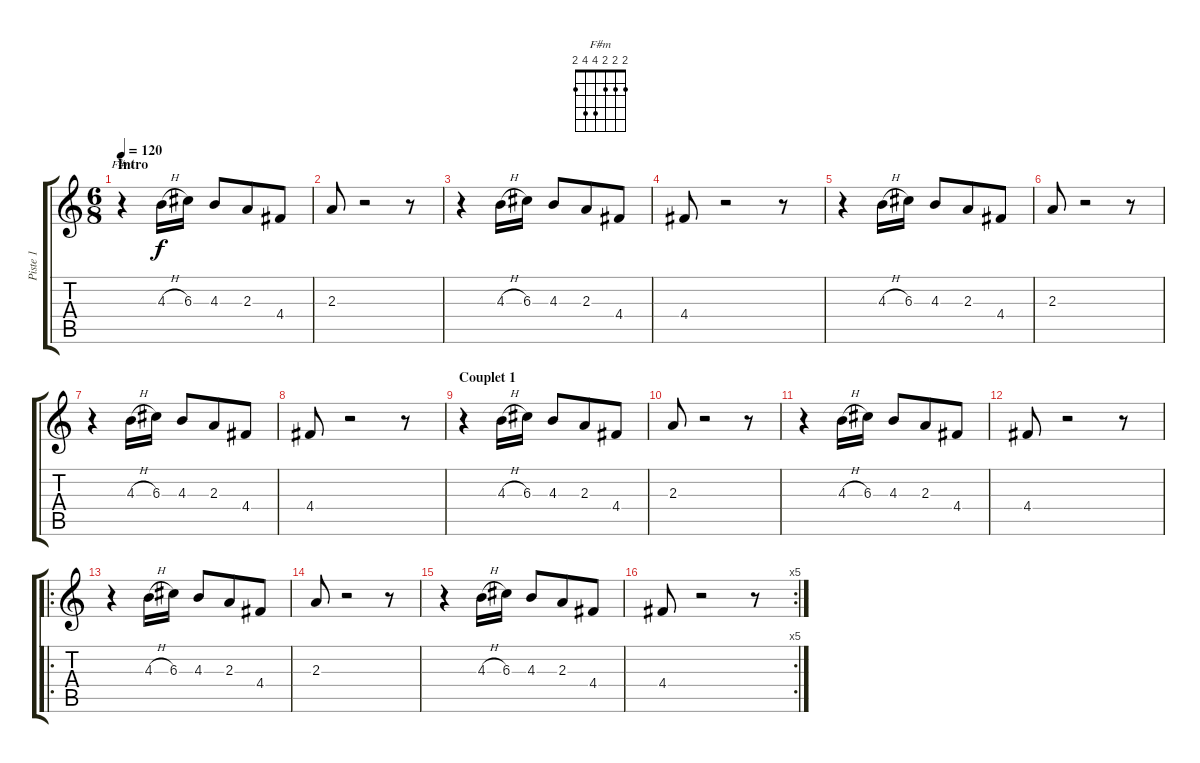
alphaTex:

\track ("Piste 1" "Piste 1") {instrument overdrivenguitar}
\staff {score tabs}
\tuning (E4 B3 G3 D3 A2 E2) {hide}
\chord ("F#m" 2 2 2 4 4 2)
\ts (6 8)
\section ("" "Intro")
\tempo 120
\clef g2
\ks c
r.4{ch "F#m" dy f instrument overdrivenguitar} 4.3{h}.16 6.3.16 4.3.8 2.3.8 4.4.8 |
2.3.8 r.2 r.8 |
r.4 4.3{h}.16 6.3.16 4.3.8 2.3.8 4.4.8 |
4.4.8 r.2 r.8 |
r.4 4.3{h}.16 6.3.16 4.3.8 2.3.8 4.4.8 |
2.3.8 r.2 r.8 |
r.4 4.3{h}.16 6.3.16 4.3.8 2.3.8 4.4.8 |
4.4.8 r.2 r.8 |
\section ("" "Couplet 1")
r.4 4.3{h}.16 6.3.16 4.3.8 2.3.8 4.4.8 |
2.3.8 r.2 r.8 |
r.4 4.3{h}.16 6.3.16 4.3.8 2.3.8 4.4.8 |
4.4.8 r.2 r.8 |
\ro
r.4 4.3{h}.16 6.3.16 4.3.8 2.3.8 4.4.8 |
2.3.8 r.2 r.8 |
r.4 4.3{h}.16 6.3.16 4.3.8 2.3.8 4.4.8 |
\rc 5
4.4.8 r.2 r.8
